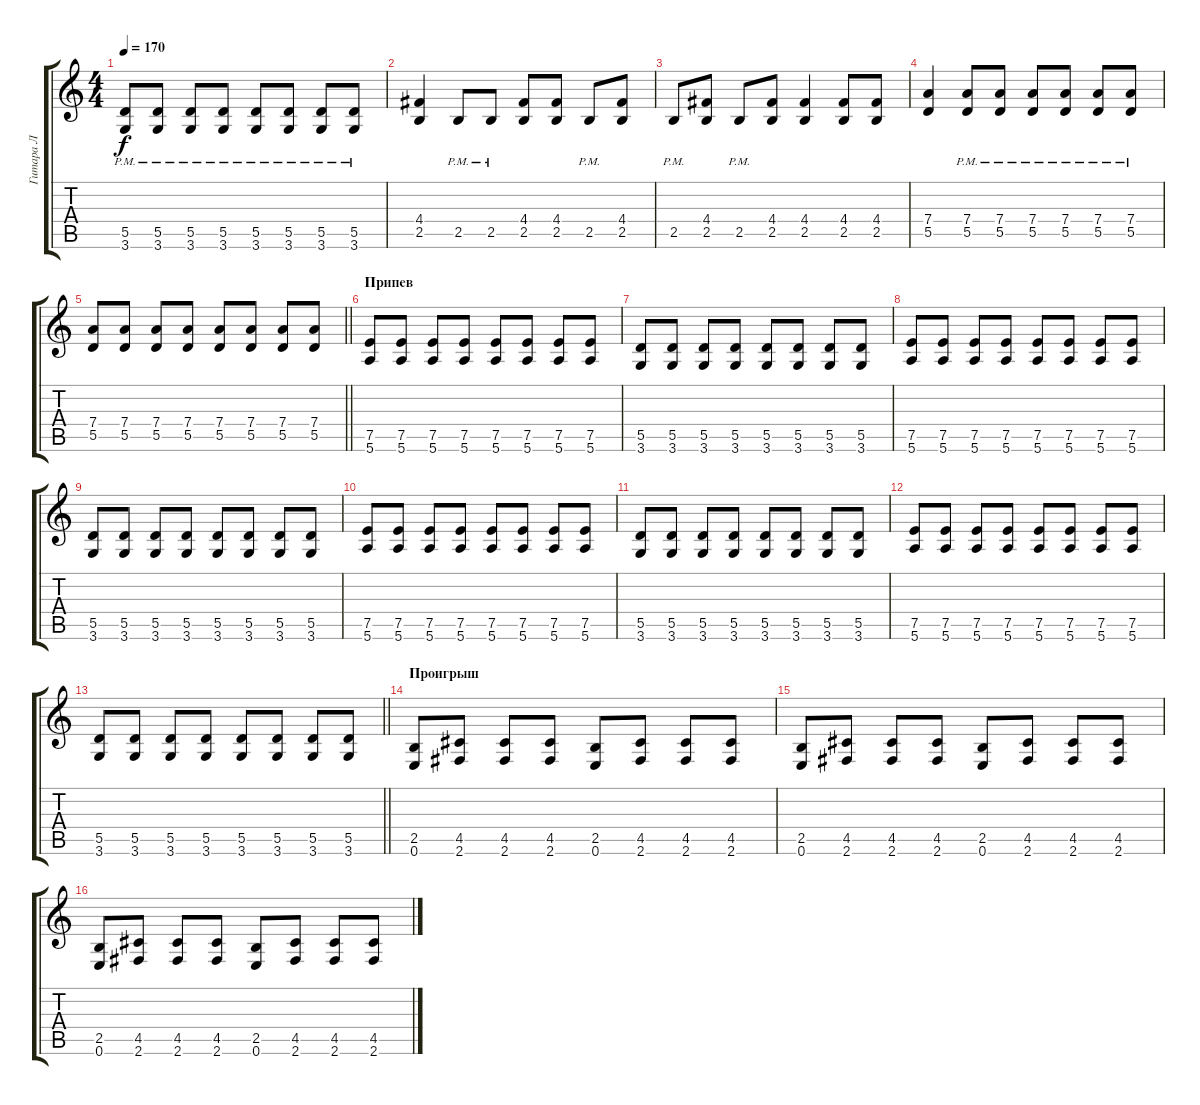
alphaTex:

\track ("Гитара Л" "Гитара Л") {instrument distortionguitar}
\staff {score tabs}
\tuning (E4 B3 G3 D3 A2 E2) {hide}
\ts (4 4)
\tempo 170
\clef g2
\ks c
(5.5{pm} 3.6{pm}).8{dy f} (5.5{pm} 3.6{pm}).8 (5.5{pm} 3.6{pm}).8 (5.5{pm} 3.6{pm}).8 (5.5{pm} 3.6{pm}).8 (5.5{pm} 3.6{pm}).8 (5.5{pm} 3.6{pm}).8 (5.5{pm} 3.6{pm}).8 |
(4.4 2.5).4 2.5{pm}.8 2.5{pm}.8 (4.4 2.5).8 (4.4 2.5).8 2.5{pm}.8 (4.4 2.5).8 |
2.5{pm}.8 (4.4 2.5).8 2.5{pm}.8 (4.4 2.5).8 (4.4 2.5).4 (4.4 2.5).8 (4.4 2.5).8 |
(7.4 5.5).4 (7.4{pm} 5.5{pm}).8 (7.4{pm} 5.5{pm}).8 (7.4{pm} 5.5{pm}).8 (7.4{pm} 5.5{pm}).8 (7.4{pm} 5.5{pm}).8 (7.4{pm} 5.5{pm}).8 |
\barLineRight lightlight
(7.4 5.5).8 (7.4 5.5).8 (7.4 5.5).8 (7.4 5.5).8 (7.4 5.5).8 (7.4 5.5).8 (7.4 5.5).8 (7.4 5.5).8 |
\section ("" "Припев")
(7.5 5.6).8 (7.5 5.6).8 (7.5 5.6).8 (7.5 5.6).8 (7.5 5.6).8 (7.5 5.6).8 (7.5 5.6).8 (7.5 5.6).8 |
(5.5 3.6).8 (5.5 3.6).8 (5.5 3.6).8 (5.5 3.6).8 (5.5 3.6).8 (5.5 3.6).8 (5.5 3.6).8 (5.5 3.6).8 |
(7.5 5.6).8 (7.5 5.6).8 (7.5 5.6).8 (7.5 5.6).8 (7.5 5.6).8 (7.5 5.6).8 (7.5 5.6).8 (7.5 5.6).8 |
(5.5 3.6).8 (5.5 3.6).8 (5.5 3.6).8 (5.5 3.6).8 (5.5 3.6).8 (5.5 3.6).8 (5.5 3.6).8 (5.5 3.6).8 |
(7.5 5.6).8 (7.5 5.6).8 (7.5 5.6).8 (7.5 5.6).8 (7.5 5.6).8 (7.5 5.6).8 (7.5 5.6).8 (7.5 5.6).8 |
(5.5 3.6).8 (5.5 3.6).8 (5.5 3.6).8 (5.5 3.6).8 (5.5 3.6).8 (5.5 3.6).8 (5.5 3.6).8 (5.5 3.6).8 |
(7.5 5.6).8 (7.5 5.6).8 (7.5 5.6).8 (7.5 5.6).8 (7.5 5.6).8 (7.5 5.6).8 (7.5 5.6).8 (7.5 5.6).8 |
\barLineRight lightlight
(5.5 3.6).8 (5.5 3.6).8 (5.5 3.6).8 (5.5 3.6).8 (5.5 3.6).8 (5.5 3.6).8 (5.5 3.6).8 (5.5 3.6).8 |
\section ("" "Проигрыш")
(2.5 0.6).8 (4.5 2.6).8 (4.5 2.6).8 (4.5 2.6).8 (2.5 0.6).8 (4.5 2.6).8 (4.5 2.6).8 (4.5 2.6).8 |
(2.5 0.6).8 (4.5 2.6).8 (4.5 2.6).8 (4.5 2.6).8 (2.5 0.6).8 (4.5 2.6).8 (4.5 2.6).8 (4.5 2.6).8 |
(2.5 0.6).8 (4.5 2.6).8 (4.5 2.6).8 (4.5 2.6).8 (2.5 0.6).8 (4.5 2.6).8 (4.5 2.6).8 (4.5 2.6).8
